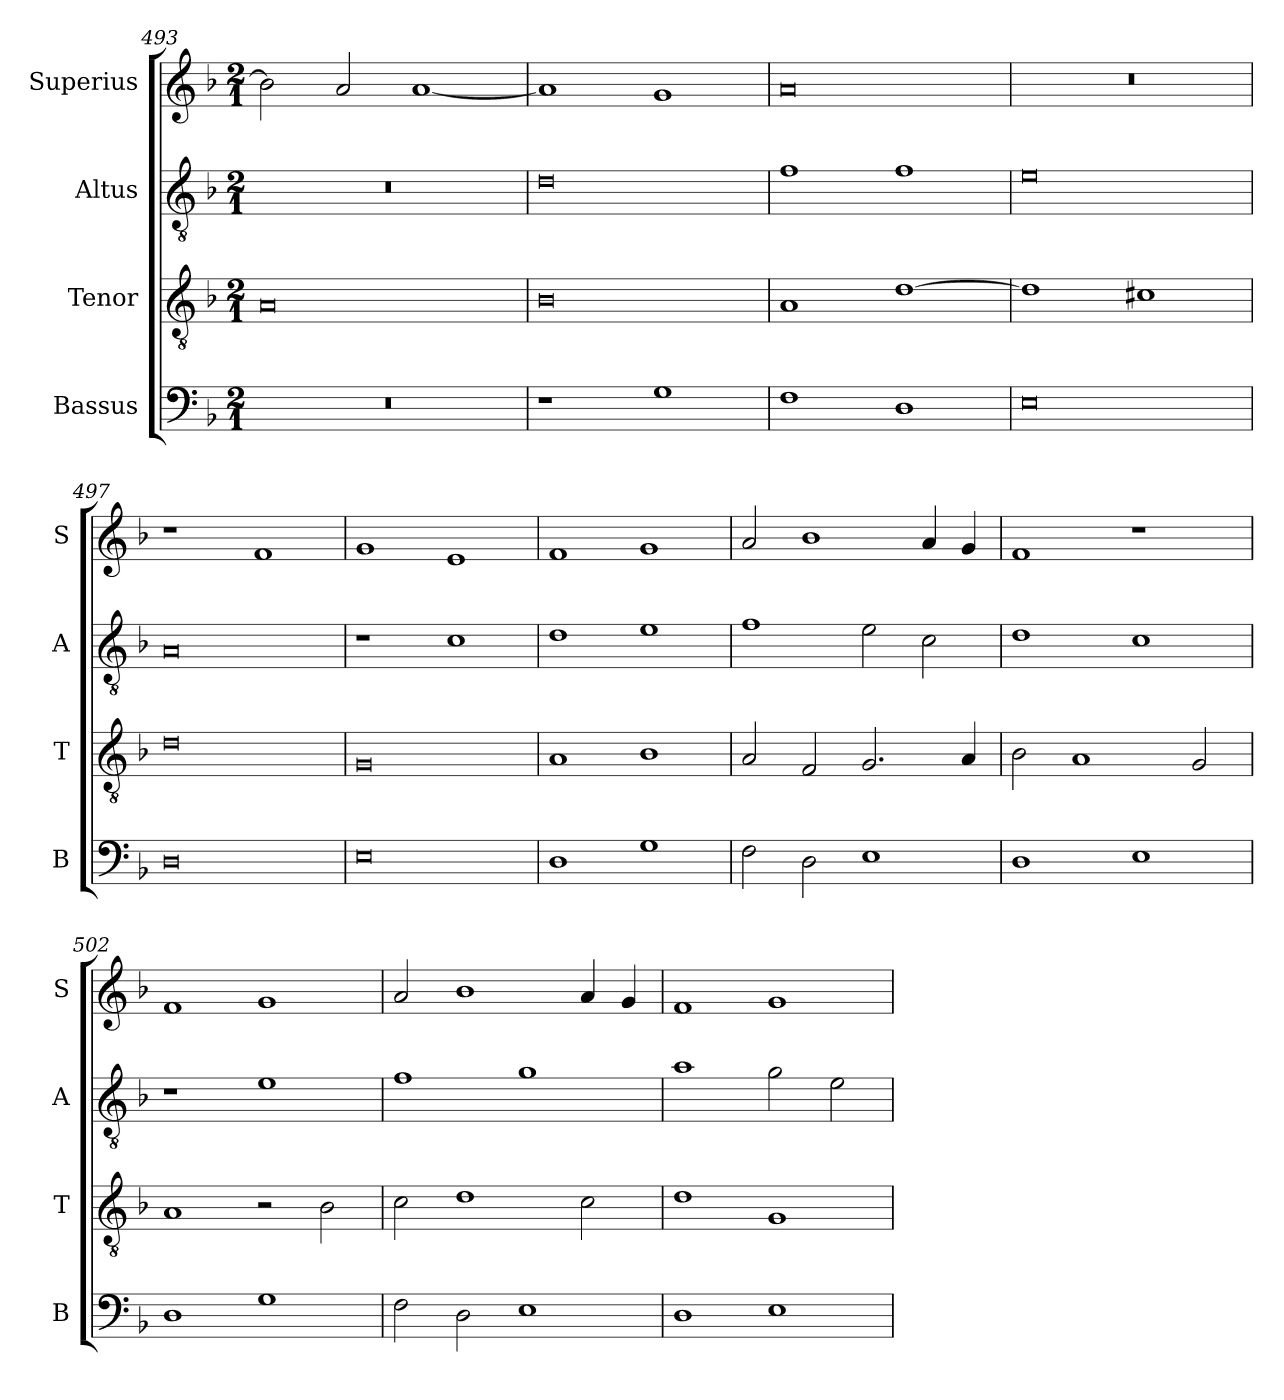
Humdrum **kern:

**kern	**kern	**kern	**kern
*part4	*part3	*part2	*part1
*staff4	*staff3	*staff2	*staff1
*I"Bassus	*I"Tenor	*I"Altus	*I"Superius
*I'B	*I'T	*I'A	*I'S
*clefF4	*clefGv2	*clefGv2	*clefG2
*k[b-]	*k[b-]	*k[b-]	*k[b-]
*M2/1	*M2/1	*M2/1	*M2/1
=493	=493	=493	=493
0r	0A	0r	2b-\]
.	.	.	2a/
.	.	.	[1a
=494	=494	=494	=494
1r	0B-	0d	1a]
1G	.	.	1g
=495	=495	=495	=495
1F	1A	1f	0a
1D	[1d	1f	.
=496	=496	=496	=496
0E	1d]	0e	0r
.	1c#X	.	.
=497	=497	=497	=497
0D	0d	0A	1r
.	.	.	1f
=498	=498	=498	=498
0E	0G	1r	1g
.	.	1c	1e
=499	=499	=499	=499
1D	1A	1d	1f
1G	1B-	1e	1g
=500	=500	=500	=500
2F\	2A/	1f	2a/
2D\	2F/	.	1b-
1E	2.G/	2e\	.
.	.	2c\	4a/
.	4A/	.	4g/
=501	=501	=501	=501
1D	2B-\	1d	1f
.	1A	.	.
1E	.	1c	1r
.	2G/	.	.
=502	=502	=502	=502
1D	1A	1r	1f
1G	2r	1e	1g
.	2B-\	.	.
=503	=503	=503	=503
2F\	2c\	1f	2a/
2D\	1d	.	1b-
1E	.	1g	.
.	2c\	.	4a/
.	.	.	4g/
=504	=504	=504	=504
1D	1d	1a	1f
1E	1G	2g\	1g
.	.	2e\	.
=	=	=	=
*-	*-	*-	*-
